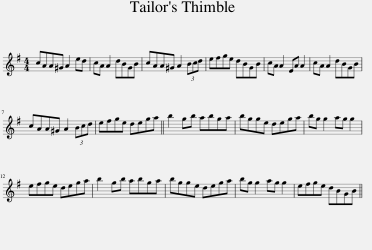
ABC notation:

X:1
L:1/8
M:4/4
I:linebreak $
K:G
V:1 treble
V:1
 cAA^G A2 ed | cA A2 dBGB | cAA^G A2 (3Bcd | efge dBGB | cA A2 EA A2 | %5
 cA A2 dBGB |$ cAA^G A2 (3Bcd | efge dega || b2 gb abga | bgge dega | %10
 bg g2 ag g2 |$ efge dega | b2 gb abga | bgge dega | bg g2 ag g2 | %15
 efge dBGB || %16
